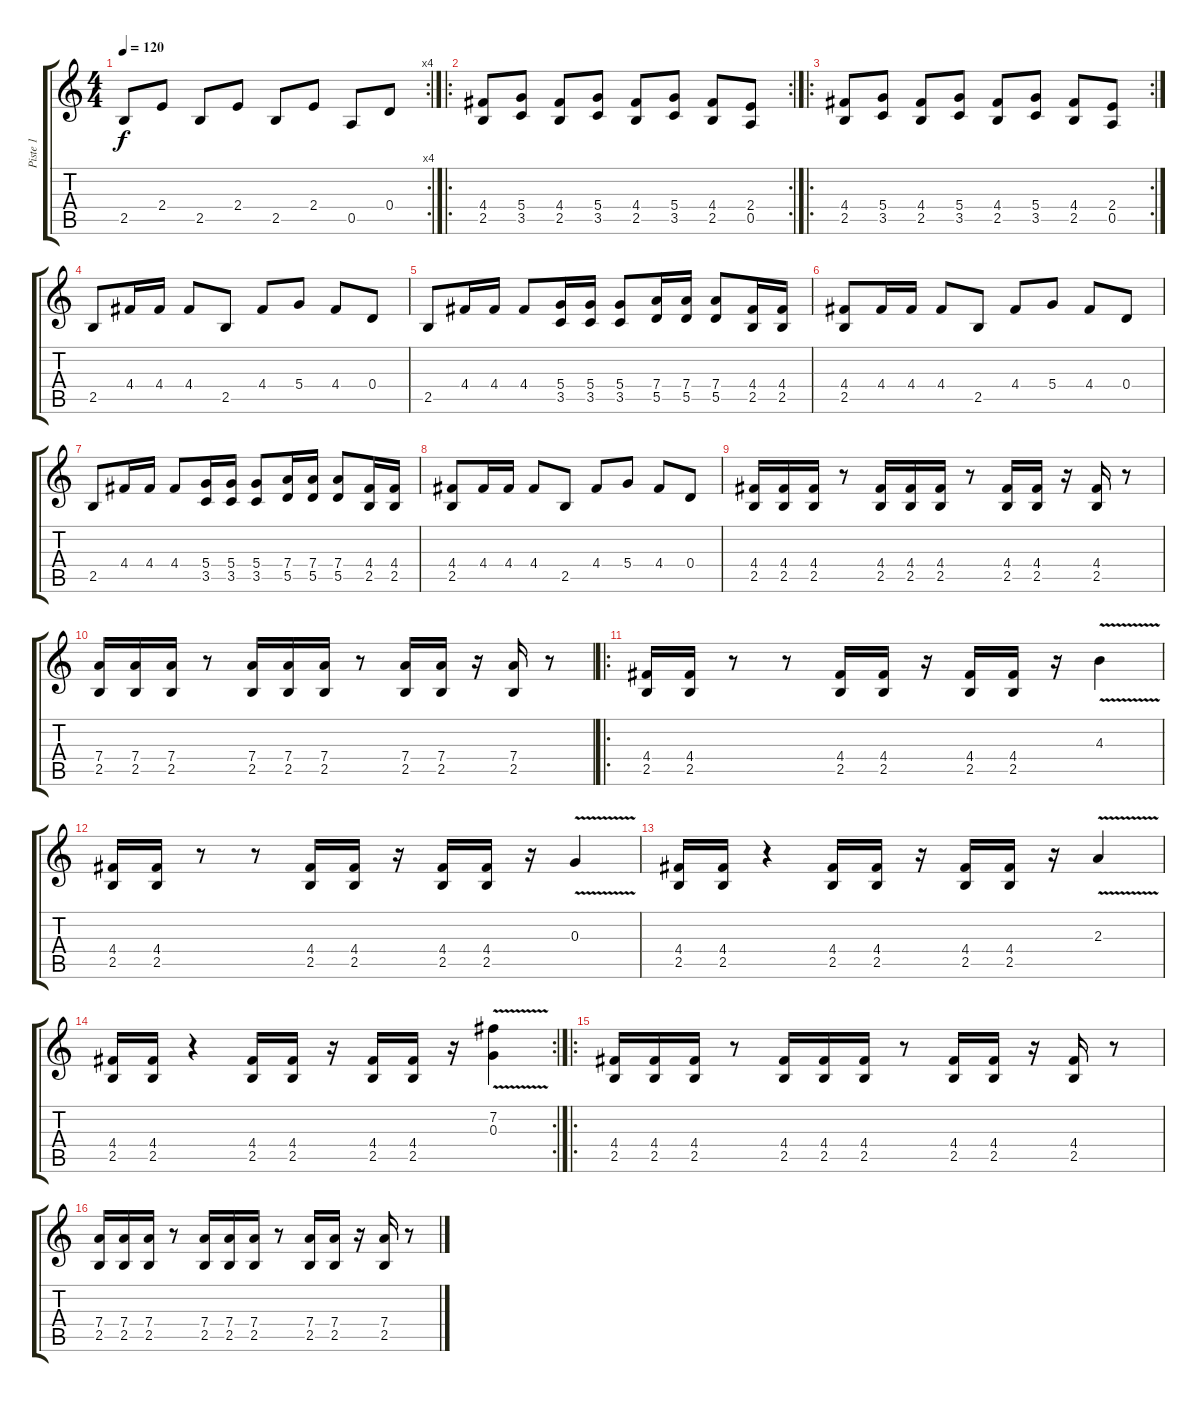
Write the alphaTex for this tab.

\track ("Piste 1" "Piste 1") {instrument distortionguitar}
\staff {score tabs}
\tuning (E4 B3 G3 D3 A2 E2) {hide}
\rc 4
\ts (4 4)
\tempo 120
\clef g2
\ks c
2.5.8{dy f instrument distortionguitar} 2.4.8 2.5.8 2.4.8 2.5.8 2.4.8 0.5.8 0.4.8 |
\ro
\rc 2
(4.4 2.5).8 (5.4 3.5).8 (4.4 2.5).8 (5.4 3.5).8 (4.4 2.5).8 (5.4 3.5).8 (4.4 2.5).8 (2.4 0.5).8 |
\ro
\rc 2
(4.4 2.5).8 (5.4 3.5).8 (4.4 2.5).8 (5.4 3.5).8 (4.4 2.5).8 (5.4 3.5).8 (4.4 2.5).8 (2.4 0.5).8 |
2.5.8 4.4.16 4.4.16 4.4.8 2.5.8 4.4.8 5.4.8 4.4.8 0.4.8 |
2.5.8 4.4.16 4.4.16 4.4.8 (5.4 3.5).16 (5.4 3.5).16 (5.4 3.5).8 (7.4 5.5).16 (7.4 5.5).16 (7.4 5.5).8 (4.4 2.5).16 (4.4 2.5).16 |
(4.4 2.5).8 4.4.16 4.4.16 4.4.8 2.5.8 4.4.8 5.4.8 4.4.8 0.4.8 |
2.5.8 4.4.16 4.4.16 4.4.8 (5.4 3.5).16 (5.4 3.5).16 (5.4 3.5).8 (7.4 5.5).16 (7.4 5.5).16 (7.4 5.5).8 (4.4 2.5).16 (4.4 2.5).16 |
(4.4 2.5).8 4.4.16 4.4.16 4.4.8 2.5.8 4.4.8 5.4.8 4.4.8 0.4.8 |
(4.4 2.5).16 (4.4 2.5).16 (4.4 2.5).16 r.8 (4.4 2.5).16 (4.4 2.5).16 (4.4 2.5).16 r.8 (4.4 2.5).16 (4.4 2.5).16 r.16 (4.4 2.5).16 r.8 |
(7.4 2.5).16 (7.4 2.5).16 (7.4 2.5).16 r.8 (7.4 2.5).16 (7.4 2.5).16 (7.4 2.5).16 r.8 (7.4 2.5).16 (7.4 2.5).16 r.16 (7.4 2.5).16 r.8 |
\ro
(4.4 2.5).16 (4.4 2.5).16 r.8 r.8 (4.4 2.5).16 (4.4 2.5).16 r.16 (4.4 2.5).16 (4.4 2.5).16 r.16 4.3{v}.4 |
(4.4 2.5).16 (4.4 2.5).16 r.8 r.8 (4.4 2.5).16 (4.4 2.5).16 r.16 (4.4 2.5).16 (4.4 2.5).16 r.16 0.3{v}.4 |
(4.4 2.5).16 (4.4 2.5).16 r.4 (4.4 2.5).16 (4.4 2.5).16 r.16 (4.4 2.5).16 (4.4 2.5).16 r.16 2.3{v}.4 |
\rc 2
(4.4 2.5).16 (4.4 2.5).16 r.4 (4.4 2.5).16 (4.4 2.5).16 r.16 (4.4 2.5).16 (4.4 2.5).16 r.16 (7.2{v} 0.3{v}).4 |
\ro
(4.4 2.5).16 (4.4 2.5).16 (4.4 2.5).16 r.8 (4.4 2.5).16 (4.4 2.5).16 (4.4 2.5).16 r.8 (4.4 2.5).16 (4.4 2.5).16 r.16 (4.4 2.5).16 r.8 |
(7.4 2.5).16 (7.4 2.5).16 (7.4 2.5).16 r.8 (7.4 2.5).16 (7.4 2.5).16 (7.4 2.5).16 r.8 (7.4 2.5).16 (7.4 2.5).16 r.16 (7.4 2.5).16 r.8
